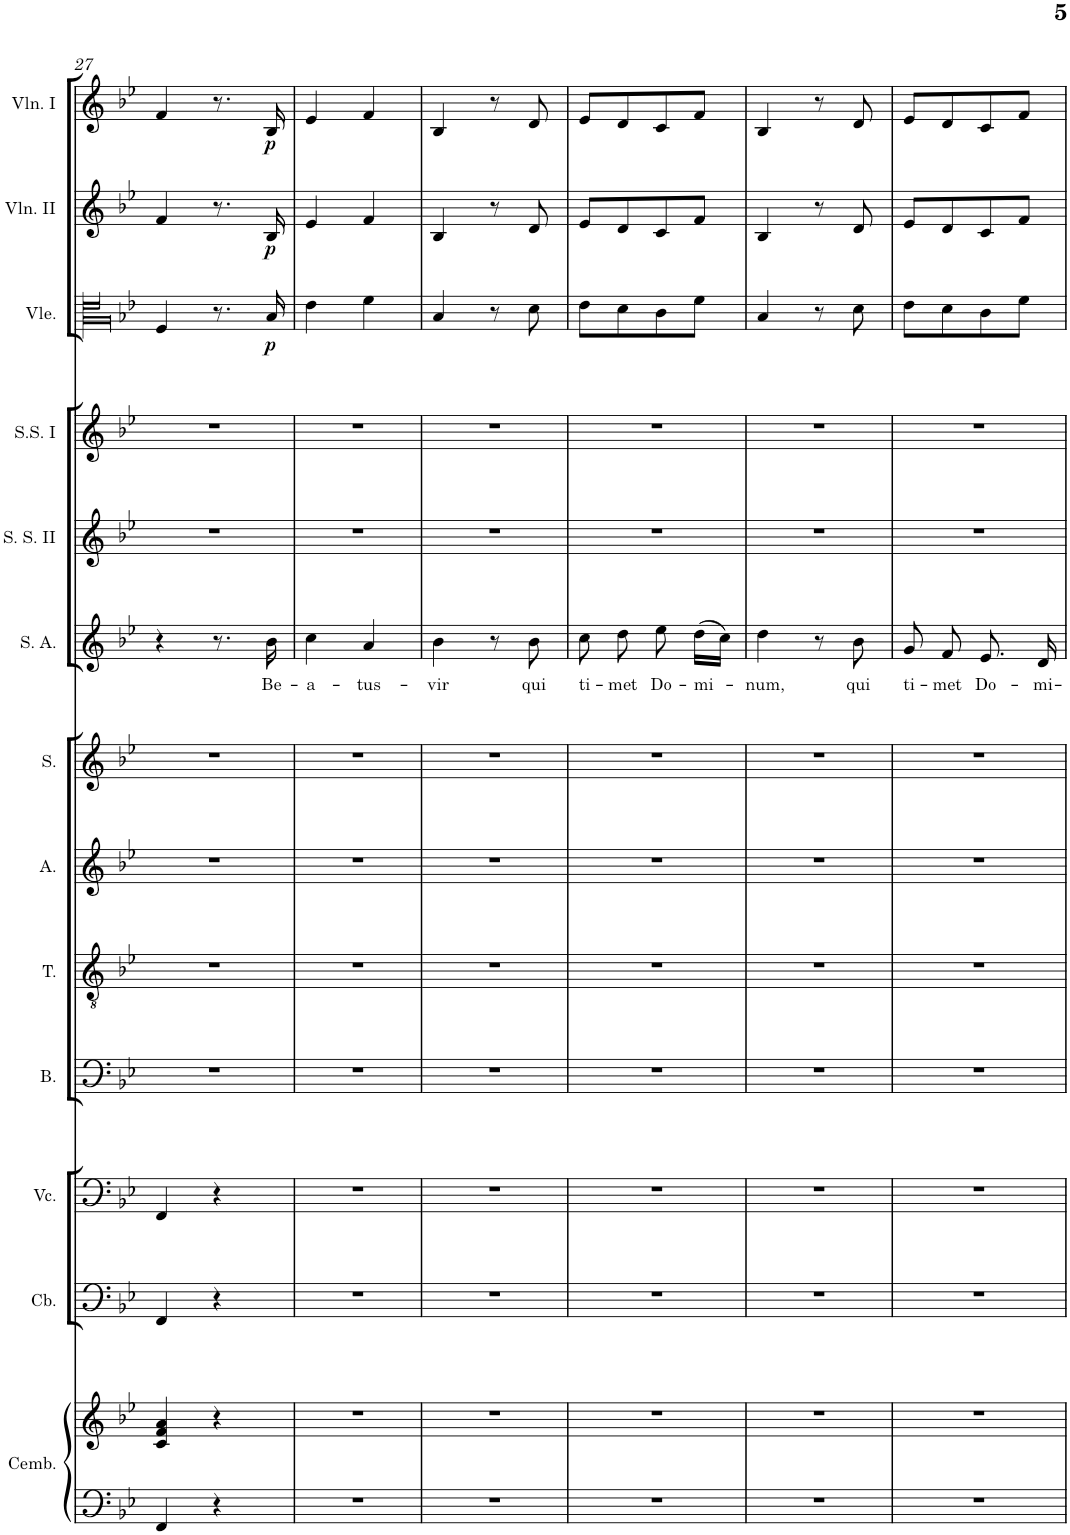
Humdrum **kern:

**kern	**kern	**kern	**kern	**kern	**kern	**kern	**kern	**kern	**text	**kern	**kern	**kern	**dynam	**kern	**dynam	**kern	**dynam
*part13	*part13	*part12	*part11	*part10	*part9	*part8	*part7	*part6	*part6	*part5	*part4	*part3	*part3	*part2	*part2	*part1	*part1
*staff14	*staff13	*staff12	*staff11	*staff10	*staff9	*staff8	*staff7	*staff6	*staff6	*staff5	*staff4	*staff3	*staff3	*staff2	*staff2	*staff1	*staff1
*I"Cembalo	*	*I"Contrabassi	*I"Violoncelli	*I"Bassi	*I"Tenori	*I"Alti	*I"Soprani	*I"Alti Soli	*	*I"Soprani Soli II	*I"Soprani Soli I	*I"Viole	*	*I"Violini II	*	*I"Violini I	*
*I'Cemb.	*	*I'Cb.	*I'Vc.	*I'B.	*I'T.	*I'A.	*I'S.	*	*	*I'S. S. II	*I'S.S. I	*I'Vle.	*	*I'Vln. II	*	*I'Vln. I	*
!!LO:PB:g=z
*clefF4	*clefG2	*clefF4	*clefF4	*clefF4	*clefGv2	*clefG2	*clefG2	*clefG2	*	*clefG2	*clefG2	*clefC3	*	*clefG2	*	*clefG2	*
*	*	*Trd7c12	*	*	*	*	*	*	*	*	*	*	*	*	*	*	*
*k[b-e-]	*k[b-e-]	*k[b-e-]	*k[b-e-]	*k[b-e-]	*k[b-e-]	*k[b-e-]	*k[b-e-]	*k[b-e-]	*	*k[b-e-]	*k[b-e-]	*k[b-e-]	*	*k[b-e-]	*	*k[b-e-]	*
*M2/4	*M2/4	*M2/4	*M2/4	*M2/4	*M2/4	*M2/4	*M2/4	*M2/4	*	*M2/4	*M2/4	*M2/4	*	*M2/4	*	*M2/4	*
=27	=27	=27	=27	=27	=27	=27	=27	=27	=27	=27	=27	=27	=27	=27	=27	=27	=27
4FF/	4c/ 4f/ 4a/	4FF/	4FF/	2r	2r	2r	2r	4r	.	2r	2r	4F/	.	4f/	.	4f/	.
4r	4r	4r	4r	.	.	.	.	8.r	.	.	.	8.r	.	8.r	.	8.r	.
!	!	!	!	!	!	!	!	!	!LO:LY:b	!	!	!	!LO:DY:b	!	!LO:DY:b	!	!LO:DY:b
.	.	.	.	.	.	.	.	16b-\	Be-	.	.	16B-/	p	16B-/	p	16B-/	p
=28	=28	=28	=28	=28	=28	=28	=28	=28	=28	=28	=28	=28	=28	=28	=28	=28	=28
!	!	!	!	!	!	!	!	!	!LO:LY:b	!	!	!	!	!	!	!	!
2r	2r	2r	2r	2r	2r	2r	2r	4cc\	-a-	2r	2r	4e-\	.	4e-/	.	4e-/	.
!	!	!	!	!	!	!	!	!	!LO:LY:b	!	!	!	!	!	!	!	!
.	.	.	.	.	.	.	.	4a/	-tus-	.	.	4f\	.	4f/	.	4f/	.
=29	=29	=29	=29	=29	=29	=29	=29	=29	=29	=29	=29	=29	=29	=29	=29	=29	=29
!	!	!	!	!	!	!	!	!	!LO:LY:b	!	!	!	!	!	!	!	!
2r	2r	2r	2r	2r	2r	2r	2r	4b-\	-vir	2r	2r	4B-/	.	4B-/	.	4B-/	.
.	.	.	.	.	.	.	.	8r	.	.	.	8r	.	8r	.	8r	.
!	!	!	!	!	!	!	!	!	!LO:LY:b	!	!	!	!	!	!	!	!
.	.	.	.	.	.	.	.	8b-\	qui	.	.	8d\	.	8d/	.	8d/	.
=30	=30	=30	=30	=30	=30	=30	=30	=30	=30	=30	=30	=30	=30	=30	=30	=30	=30
!	!	!	!	!	!	!	!	!	!LO:LY:b	!	!	!	!	!	!	!	!
2r	2r	2r	2r	2r	2r	2r	2r	8cc\	ti-	2r	2r	8e-\L	.	8e-/L	.	8e-/L	.
!	!	!	!	!	!	!	!	!	!LO:LY:b	!	!	!	!	!	!	!	!
.	.	.	.	.	.	.	.	8dd\	-met	.	.	8d\	.	8d/	.	8d/	.
!	!	!	!	!	!	!	!	!	!LO:LY:b	!	!	!	!	!	!	!	!
.	.	.	.	.	.	.	.	8ee-\	Do-	.	.	8c\	.	8c/	.	8c/	.
!	!	!	!	!	!	!	!	!	!LO:LY:b	!	!	!	!	!	!	!	!
.	.	.	.	.	.	.	.	(16dd\LL	mi-	.	.	8f\J	.	8f/J	.	8f/J	.
.	.	.	.	.	.	.	.	16cc\JJ)	.	.	.	.	.	.	.	.	.
=31	=31	=31	=31	=31	=31	=31	=31	=31	=31	=31	=31	=31	=31	=31	=31	=31	=31
!	!	!	!	!	!	!	!	!	!LO:LY:b	!	!	!	!	!	!	!	!
2r	2r	2r	2r	2r	2r	2r	2r	4dd\	-num,	2r	2r	4B-/	.	4B-/	.	4B-/	.
.	.	.	.	.	.	.	.	8r	.	.	.	8r	.	8r	.	8r	.
!	!	!	!	!	!	!	!	!	!LO:LY:b	!	!	!	!	!	!	!	!
.	.	.	.	.	.	.	.	8b-\	qui	.	.	8d\	.	8d/	.	8d/	.
=32	=32	=32	=32	=32	=32	=32	=32	=32	=32	=32	=32	=32	=32	=32	=32	=32	=32
!	!	!	!	!	!	!	!	!	!LO:LY:b	!	!	!	!	!	!	!	!
2r	2r	2r	2r	2r	2r	2r	2r	8g/	ti-	2r	2r	8e-\L	.	8e-/L	.	8e-/L	.
!	!	!	!	!	!	!	!	!	!LO:LY:b	!	!	!	!	!	!	!	!
.	.	.	.	.	.	.	.	8f/	-met	.	.	8d\	.	8d/	.	8d/	.
!	!	!	!	!	!	!	!	!	!LO:LY:b	!	!	!	!	!	!	!	!
.	.	.	.	.	.	.	.	8.e-/	Do-	.	.	8c\	.	8c/	.	8c/	.
.	.	.	.	.	.	.	.	.	.	.	.	8f\J	.	8f/J	.	8f/J	.
!	!	!	!	!	!	!	!	!	!LO:LY:b	!	!	!	!	!	!	!	!
.	.	.	.	.	.	.	.	16d/	-mi-	.	.	.	.	.	.	.	.
=	=	=	=	=	=	=	=	=	=	=	=	=	=	=	=	=	=
*-	*-	*-	*-	*-	*-	*-	*-	*-	*-	*-	*-	*-	*-	*-	*-	*-	*-
